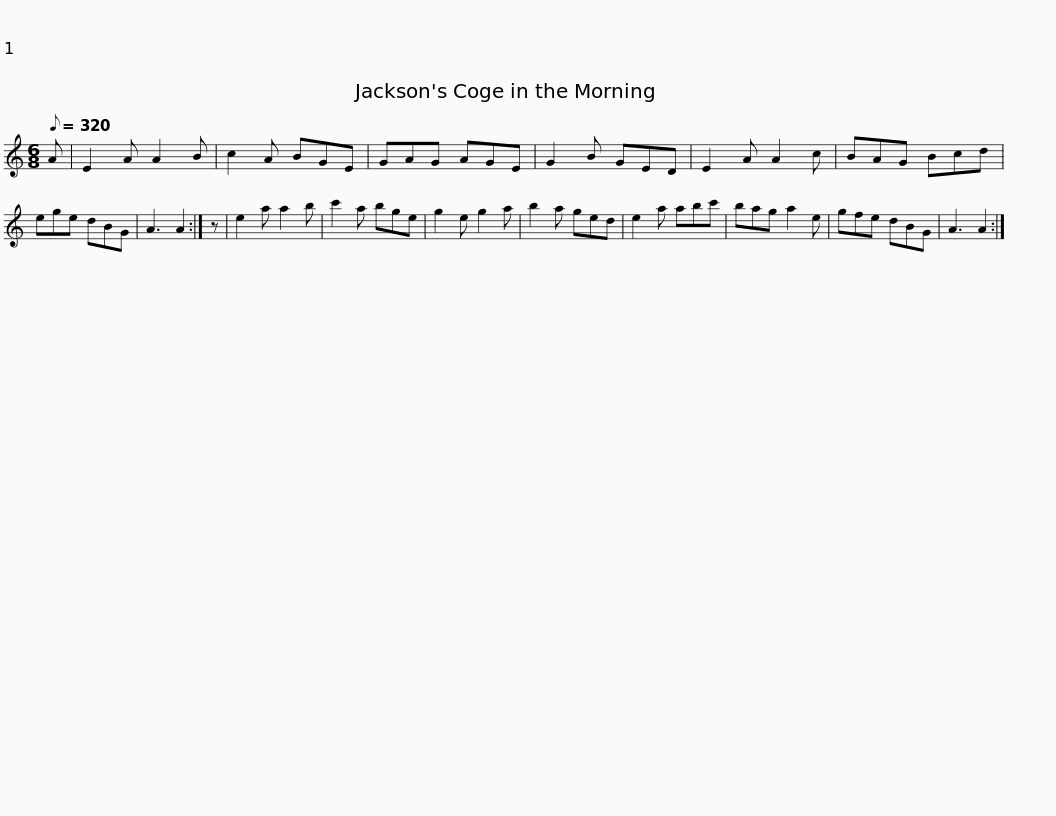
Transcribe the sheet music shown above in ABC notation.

X:1
L:1/8
Q:1/8=320
M:6/8
I:linebreak $
K:C
V:1 treble
V:1
 A | E2 A A2 B | c2 A BGE | GAG AGE | G2 B GED | %5
 E2 A A2 c | BAG Bcd | ege dBG | A3 A2 :| z |$ %10
 e2 a a2 b | c'2 a bge | g2 e g2 a | b2 a ged | e2 a abc' | %15
 bag a2 e | gfe dBG | A3 A2 :| %18
